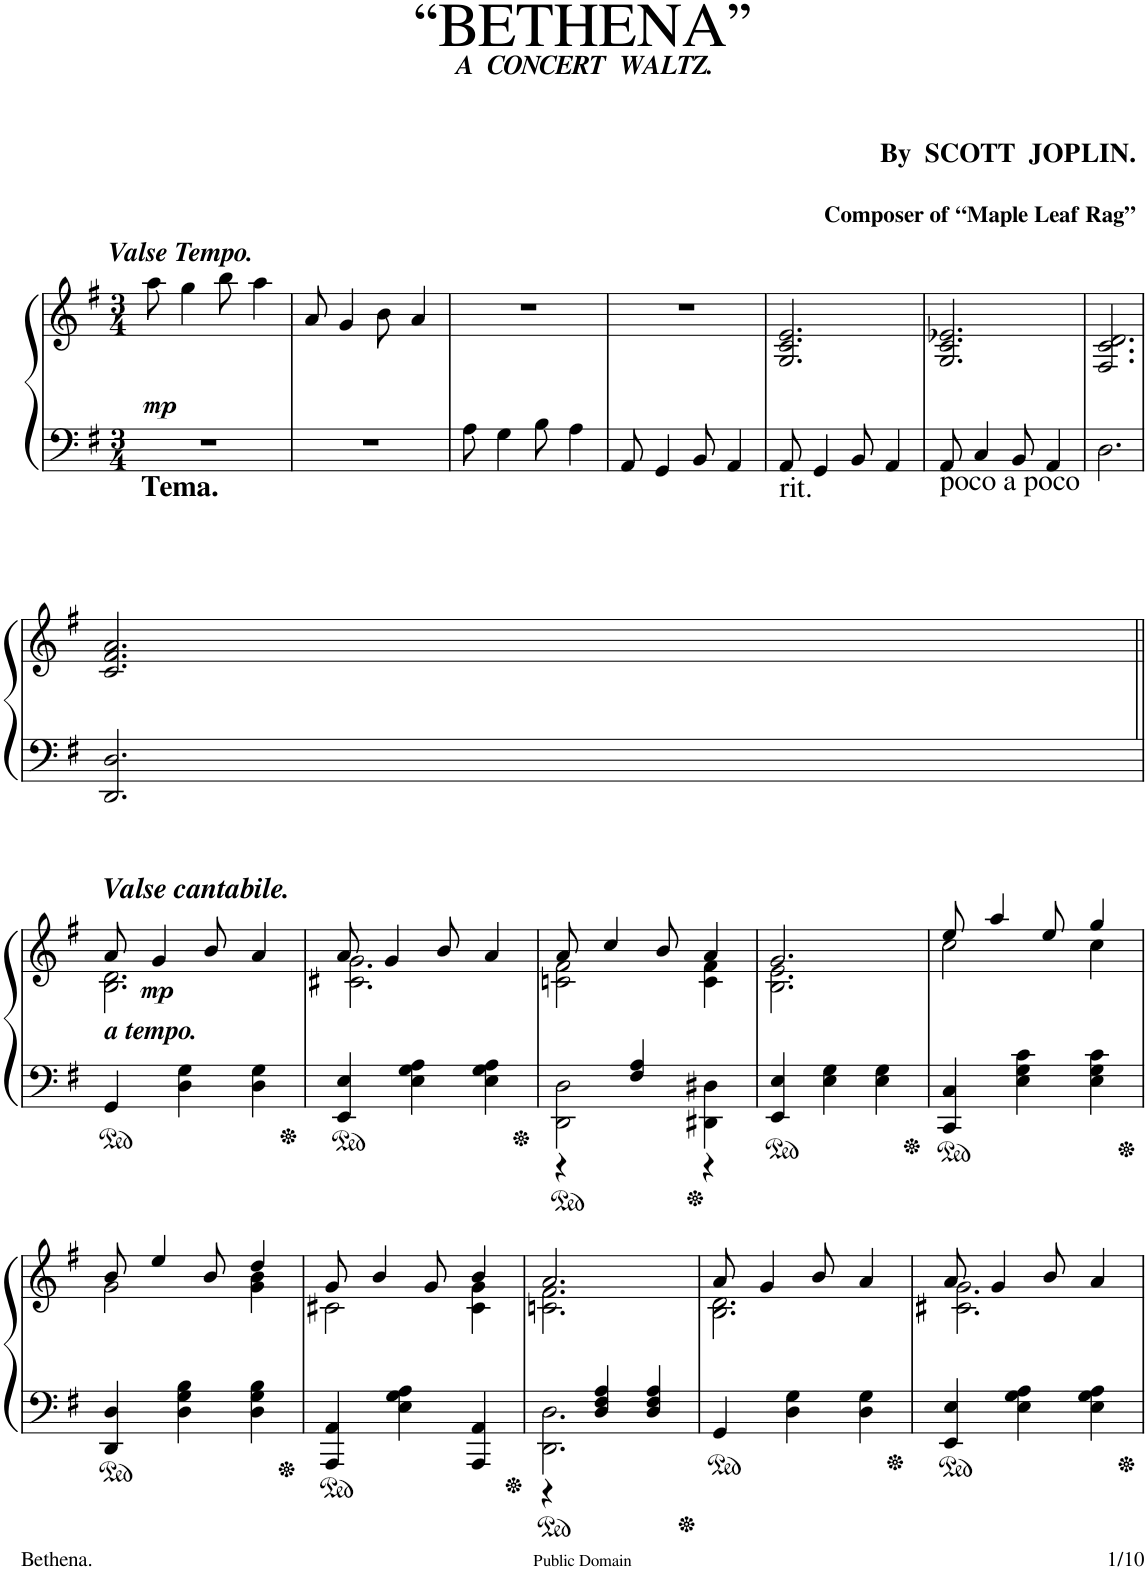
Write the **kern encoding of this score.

**kern	**kern	**dynam
*part1	*part1	*part1
*staff2	*staff1	*staff1/2
*I"Piano	*	*
*I'Pno.	*	*
*clefF4	*clefG2	*
*k[f#]	*k[f#]	*
*G:	*G:	*
*M3/4	*M3/4	*
=1	=1	=1
!	!LO:TX:a:Bi:t=Valse Tempo.	!
!LO:TX:b:B:t=Tema.	!	!
!	!	!LO:DY:b
2.r	8aa\	mp
.	4gg\	.
.	8bb\	.
.	4aa\	.
=2	=2	=2
2.r	8a/	.
.	4g/	.
.	8b\	.
.	4a/	.
=3	=3	=3
8A\	2.r	.
4G\	.	.
8B\	.	.
4A\	.	.
=4	=4	=4
8AA/	2.r	.
4GG/	.	.
8BB/	.	.
4AA/	.	.
=5	=5	=5
!LO:TX:b:t=rit.	!	!
8AA/	2.G/ 2.c/ 2.e/	.
4GG/	.	.
8BB/	.	.
4AA/	.	.
=6	=6	=6
!LO:TX:b:t=poco a poco	!	!
8AA/	2.G/ 2.c/ 2.e-X/	.
4C/	.	.
8BB/	.	.
4AA/	.	.
=7	=7	=7
2.D\	2.F#/ 2.c/ 2.d/	.
!!LO:LB:g=z
=8	=8	=8
2.DD/ 2.D/	2.c/ 2.f#/ 2.a/	.
!!LO:LB:g=z
=9||	=9||	=9||
*	*^	*
!	!LO:TX:a:Bi:t=Valse cantabile.	!	!
!	!LO:TX:b:Bi:t=a tempo.	!	!
!	!	!	!LO:DY:b
4GG/	8a/	2.B\ 2.d\	mp
.	4g/	.	.
4D\ 4G\	.	.	.
.	8b/	.	.
4D\ 4G\	4a/	.	.
=10	=10	=10	=10
4EE/ 4E/	8a/	2.c#X\ 2.g\	.
.	4g/	.	.
4E\ 4G\ 4A\	.	.	.
.	8b/	.	.
4E\ 4G\ 4A\	4a/	.	.
=11	=11	=11	=11
*^	*	*	*
2DD\ 2D\	4r	8a/	2cn\ 2f#\	.
.	.	4cc/	.	.
.	4F#/ 4A/	.	.	.
.	.	8b/	.	.
4DD#X\ 4D#X\	4r	4a/	4c\ 4f#\	.
*v	*v	*	*	*
=12	=12	=12	=12
4EE/ 4E/	2.g/	2.B\ 2.e\	.
4E\ 4G\	.	.	.
4E\ 4G\	.	.	.
=13	=13	=13	=13
4CC/ 4C/	8ee/	2cc\	.
.	4aa/	.	.
4E\ 4G\ 4c\	.	.	.
.	8ee/	.	.
4E\ 4G\ 4c\	4gg/	4cc\	.
!!LO:LB:g=z	!!
=14	=14	=14	=14
4DD/ 4D/	8b/	2g\	.
.	4ee/	.	.
4D\ 4G\ 4B\	.	.	.
.	8b/	.	.
4D\ 4G\ 4B\	4dd/	4g\ 4b\	.
=15	=15	=15	=15
4AAA/ 4AA/	8g/	2c#X\	.
.	4b/	.	.
4E\ 4G\ 4A\	.	.	.
.	8g/	.	.
4AAA/ 4AA/	4b/	4c#\ 4g\	.
=16	=16	=16	=16
*^	*	*	*
2.DD\ 2.D\	4r	2.a/	2.cn\ 2.f#\	.
.	4D/ 4F#/ 4A/	.	.	.
.	4D/ 4F#/ 4A/	.	.	.
*v	*v	*	*	*
=17	=17	=17	=17
4GG/	8a/	2.B\ 2.d\	.
.	4g/	.	.
4D\ 4G\	.	.	.
.	8b/	.	.
4D\ 4G\	4a/	.	.
=18	=18	=18	=18
4EE/ 4E/	8a/	2.c#X\ 2.g\	.
.	4g/	.	.
4E\ 4G\ 4A\	.	.	.
.	8b/	.	.
4E\ 4G\ 4A\	4a/	.	.
*	*v	*v	*
=	=	=
*-	*-	*-
